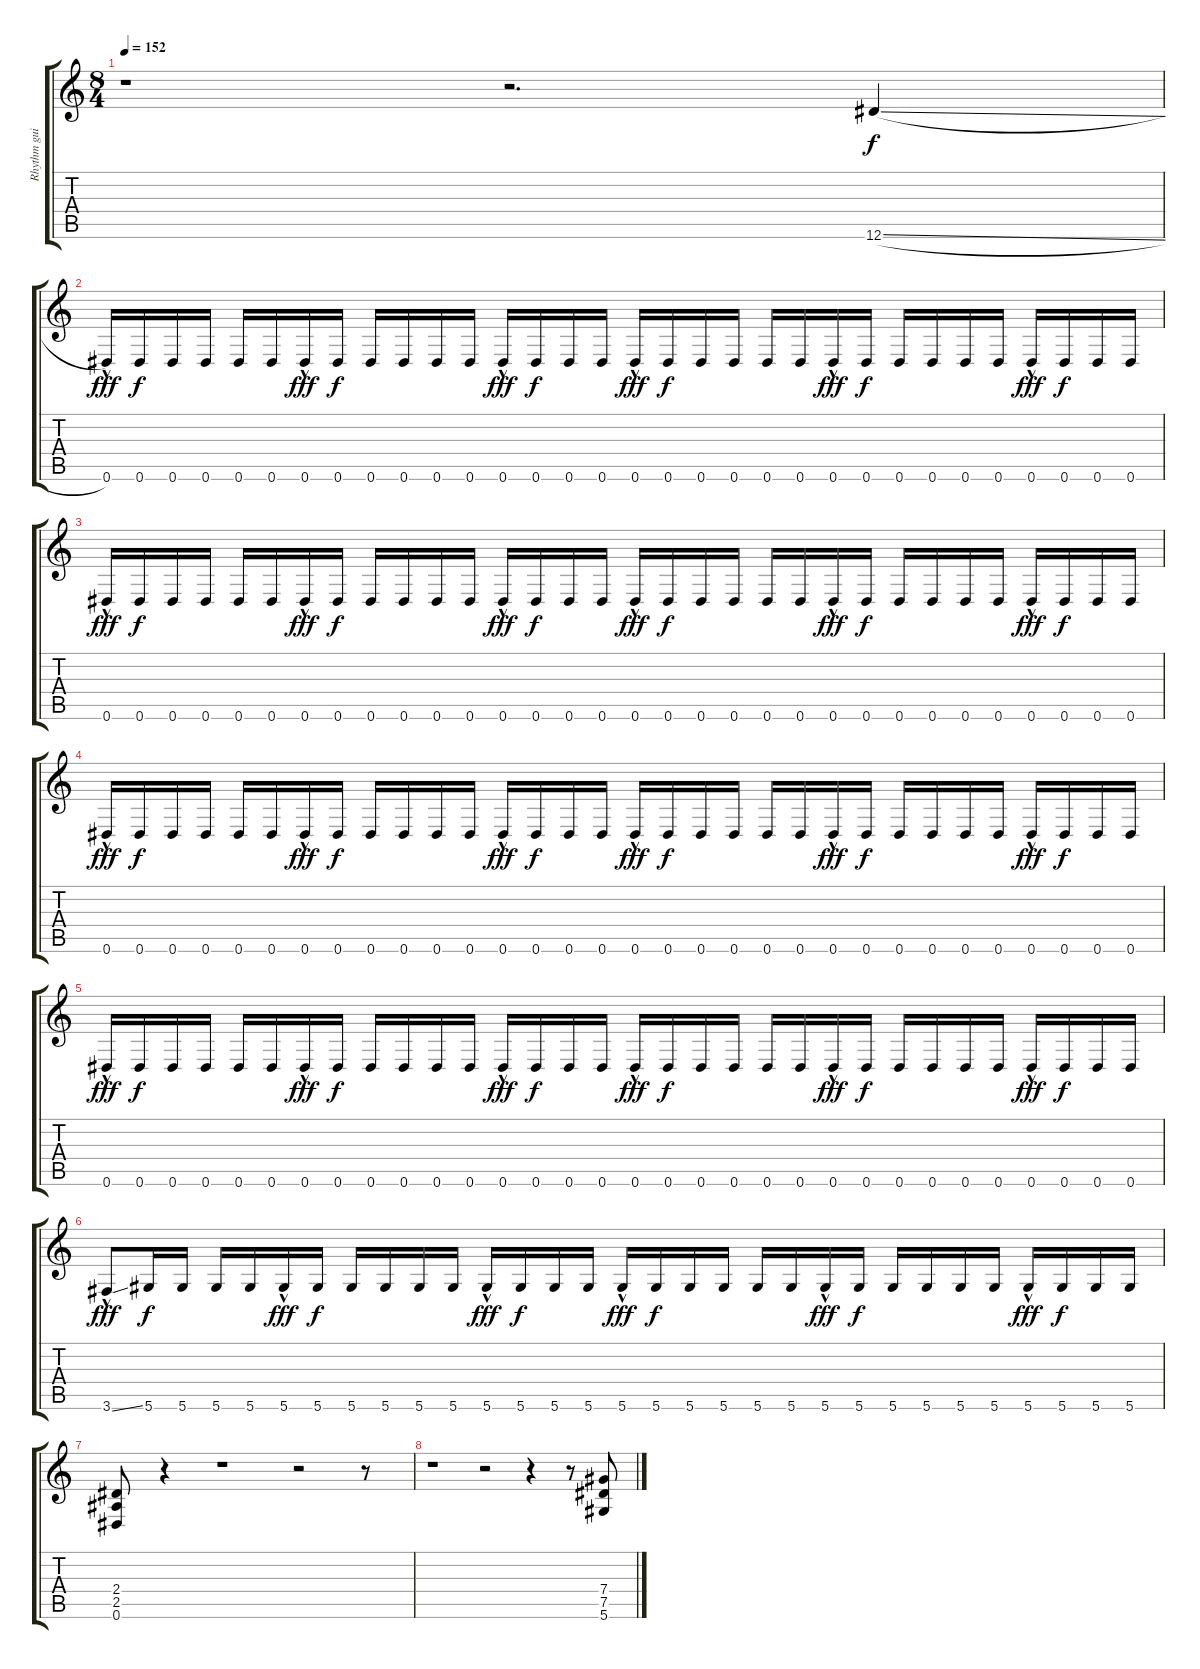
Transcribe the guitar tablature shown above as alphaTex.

\track ("Rhythm guitar" "Rhythm gui") {instrument distortionguitar}
\staff {score tabs}
\tuning (Eb4 Bb3 Gb3 Db3 Ab2 Eb2) {hide}
\ts (8 4)
\tempo 152
\clef g2
\ks c
r.1{dy f instrument distortionguitar} r.2{d} 12.6{sl}.4 |
0.6{hac}.16{dy fff} 0.6.16{dy f} 0.6.16 0.6.16 0.6.16 0.6.16 0.6{hac}.16{dy fff} 0.6.16{dy f} 0.6.16 0.6.16 0.6.16 0.6.16 0.6{hac}.16{dy fff} 0.6.16{dy f} 0.6.16 0.6.16 0.6{hac}.16{dy fff} 0.6.16{dy f} 0.6.16 0.6.16 0.6.16 0.6.16 0.6{hac}.16{dy fff} 0.6.16{dy f} 0.6.16 0.6.16 0.6.16 0.6.16 0.6{hac}.16{dy fff} 0.6.16{dy f} 0.6.16 0.6.16 |
0.6{hac}.16{dy fff} 0.6.16{dy f} 0.6.16 0.6.16 0.6.16 0.6.16 0.6{hac}.16{dy fff} 0.6.16{dy f} 0.6.16 0.6.16 0.6.16 0.6.16 0.6{hac}.16{dy fff} 0.6.16{dy f} 0.6.16 0.6.16 0.6{hac}.16{dy fff} 0.6.16{dy f} 0.6.16 0.6.16 0.6.16 0.6.16 0.6{hac}.16{dy fff} 0.6.16{dy f} 0.6.16 0.6.16 0.6.16 0.6.16 0.6{hac}.16{dy fff} 0.6.16{dy f} 0.6.16 0.6.16 |
0.6{hac}.16{dy fff} 0.6.16{dy f} 0.6.16 0.6.16 0.6.16 0.6.16 0.6{hac}.16{dy fff} 0.6.16{dy f} 0.6.16 0.6.16 0.6.16 0.6.16 0.6{hac}.16{dy fff} 0.6.16{dy f} 0.6.16 0.6.16 0.6{hac}.16{dy fff} 0.6.16{dy f} 0.6.16 0.6.16 0.6.16 0.6.16 0.6{hac}.16{dy fff} 0.6.16{dy f} 0.6.16 0.6.16 0.6.16 0.6.16 0.6{hac}.16{dy fff} 0.6.16{dy f} 0.6.16 0.6.16 |
0.6{hac}.16{dy fff} 0.6.16{dy f} 0.6.16 0.6.16 0.6.16 0.6.16 0.6{hac}.16{dy fff} 0.6.16{dy f} 0.6.16 0.6.16 0.6.16 0.6.16 0.6{hac}.16{dy fff} 0.6.16{dy f} 0.6.16 0.6.16 0.6{hac}.16{dy fff} 0.6.16{dy f} 0.6.16 0.6.16 0.6.16 0.6.16 0.6{hac}.16{dy fff} 0.6.16{dy f} 0.6.16 0.6.16 0.6.16 0.6.16 0.6{hac}.16{dy fff} 0.6.16{dy f} 0.6.16 0.6.16 |
3.6{ss hac}.8{dy fff} 5.6.16{dy f} 5.6.16 5.6.16 5.6.16 5.6{hac}.16{dy fff} 5.6.16{dy f} 5.6.16 5.6.16 5.6.16 5.6.16 5.6{hac}.16{dy fff} 5.6.16{dy f} 5.6.16 5.6.16 5.6{hac}.16{dy fff} 5.6.16{dy f} 5.6.16 5.6.16 5.6.16 5.6.16 5.6{hac}.16{dy fff} 5.6.16{dy f} 5.6.16 5.6.16 5.6.16 5.6.16 5.6{hac}.16{dy fff} 5.6.16{dy f} 5.6.16 5.6.16 |
(2.4 2.5 0.6).8 r.4 r.1 r.2 r.8 |
r.1 r.2 r.4 r.8 (7.4 7.5 5.6).8
